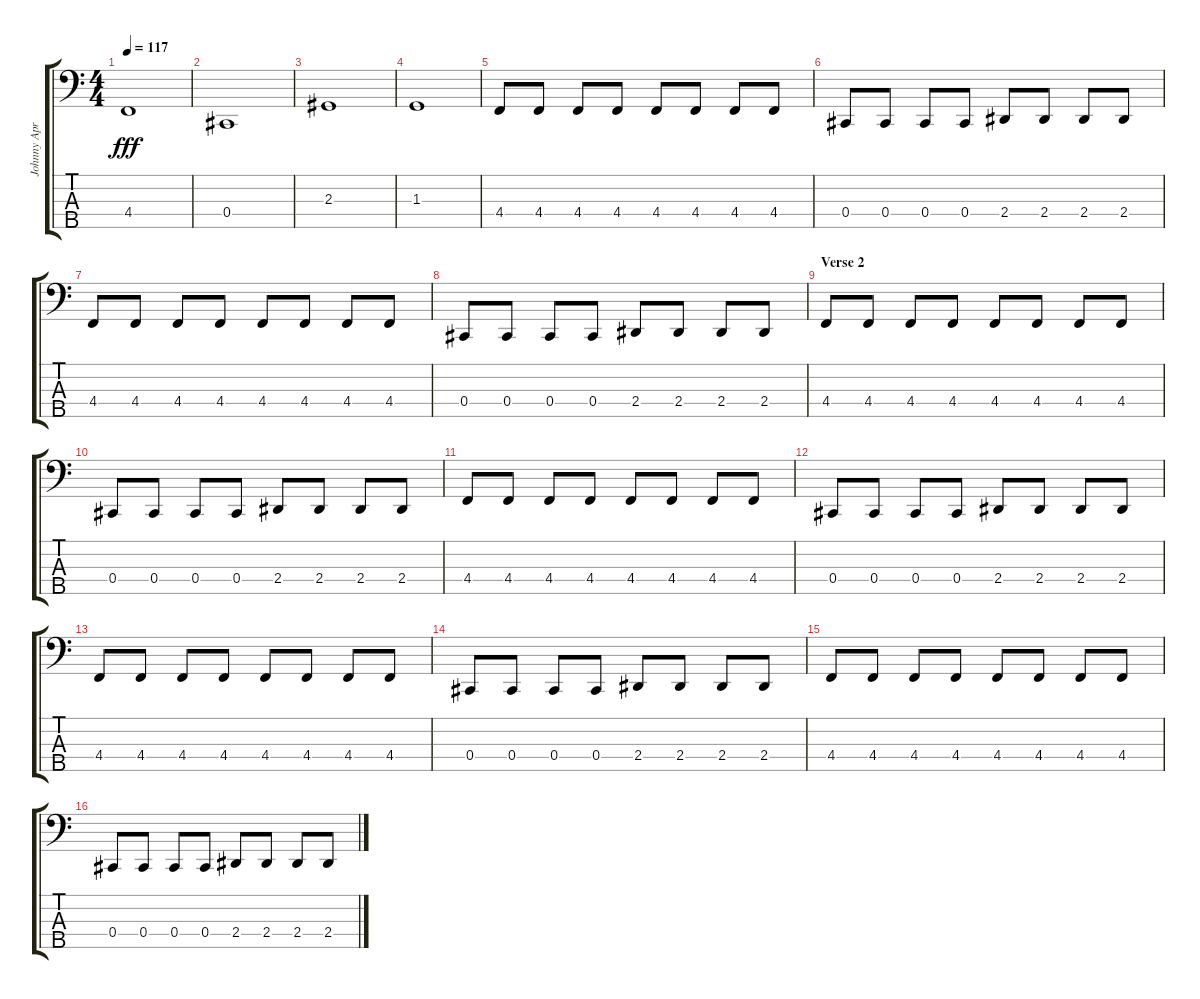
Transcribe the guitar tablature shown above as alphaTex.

\track ("Johnny April - Bass" "Johnny Apr") {instrument electricbasspick}
\staff {score tabs}
\tuning (E2 B1 Gb1 Db1 Ab0) {hide}
\ts (4 4)
\tempo 117
\clef f4
\ks c
4.4.1{dy fff} |
0.4.1 |
2.3.1 |
1.3.1 |
4.4.8{volume 13 balance 8 instrument electricbasspick} 4.4.8 4.4.8 4.4.8 4.4.8 4.4.8 4.4.8 4.4.8 |
0.4.8 0.4.8 0.4.8 0.4.8 2.4.8 2.4.8 2.4.8 2.4.8 |
4.4.8{volume 13 balance 8 instrument electricbasspick} 4.4.8 4.4.8 4.4.8 4.4.8 4.4.8 4.4.8 4.4.8 |
0.4.8 0.4.8 0.4.8 0.4.8 2.4.8 2.4.8 2.4.8 2.4.8 |
\section ("" "Verse 2")
4.4.8{volume 13 balance 8 instrument electricbasspick} 4.4.8 4.4.8 4.4.8 4.4.8 4.4.8 4.4.8 4.4.8 |
0.4.8 0.4.8 0.4.8 0.4.8 2.4.8 2.4.8 2.4.8 2.4.8 |
4.4.8{volume 13 balance 8 instrument electricbasspick} 4.4.8 4.4.8 4.4.8 4.4.8 4.4.8 4.4.8 4.4.8 |
0.4.8 0.4.8 0.4.8 0.4.8 2.4.8 2.4.8 2.4.8 2.4.8 |
4.4.8{volume 13 balance 8 instrument electricbasspick} 4.4.8 4.4.8 4.4.8 4.4.8 4.4.8 4.4.8 4.4.8 |
0.4.8 0.4.8 0.4.8 0.4.8 2.4.8 2.4.8 2.4.8 2.4.8 |
4.4.8{volume 13 balance 8 instrument electricbasspick} 4.4.8 4.4.8 4.4.8 4.4.8 4.4.8 4.4.8 4.4.8 |
0.4.8 0.4.8 0.4.8 0.4.8 2.4.8 2.4.8 2.4.8 2.4.8
